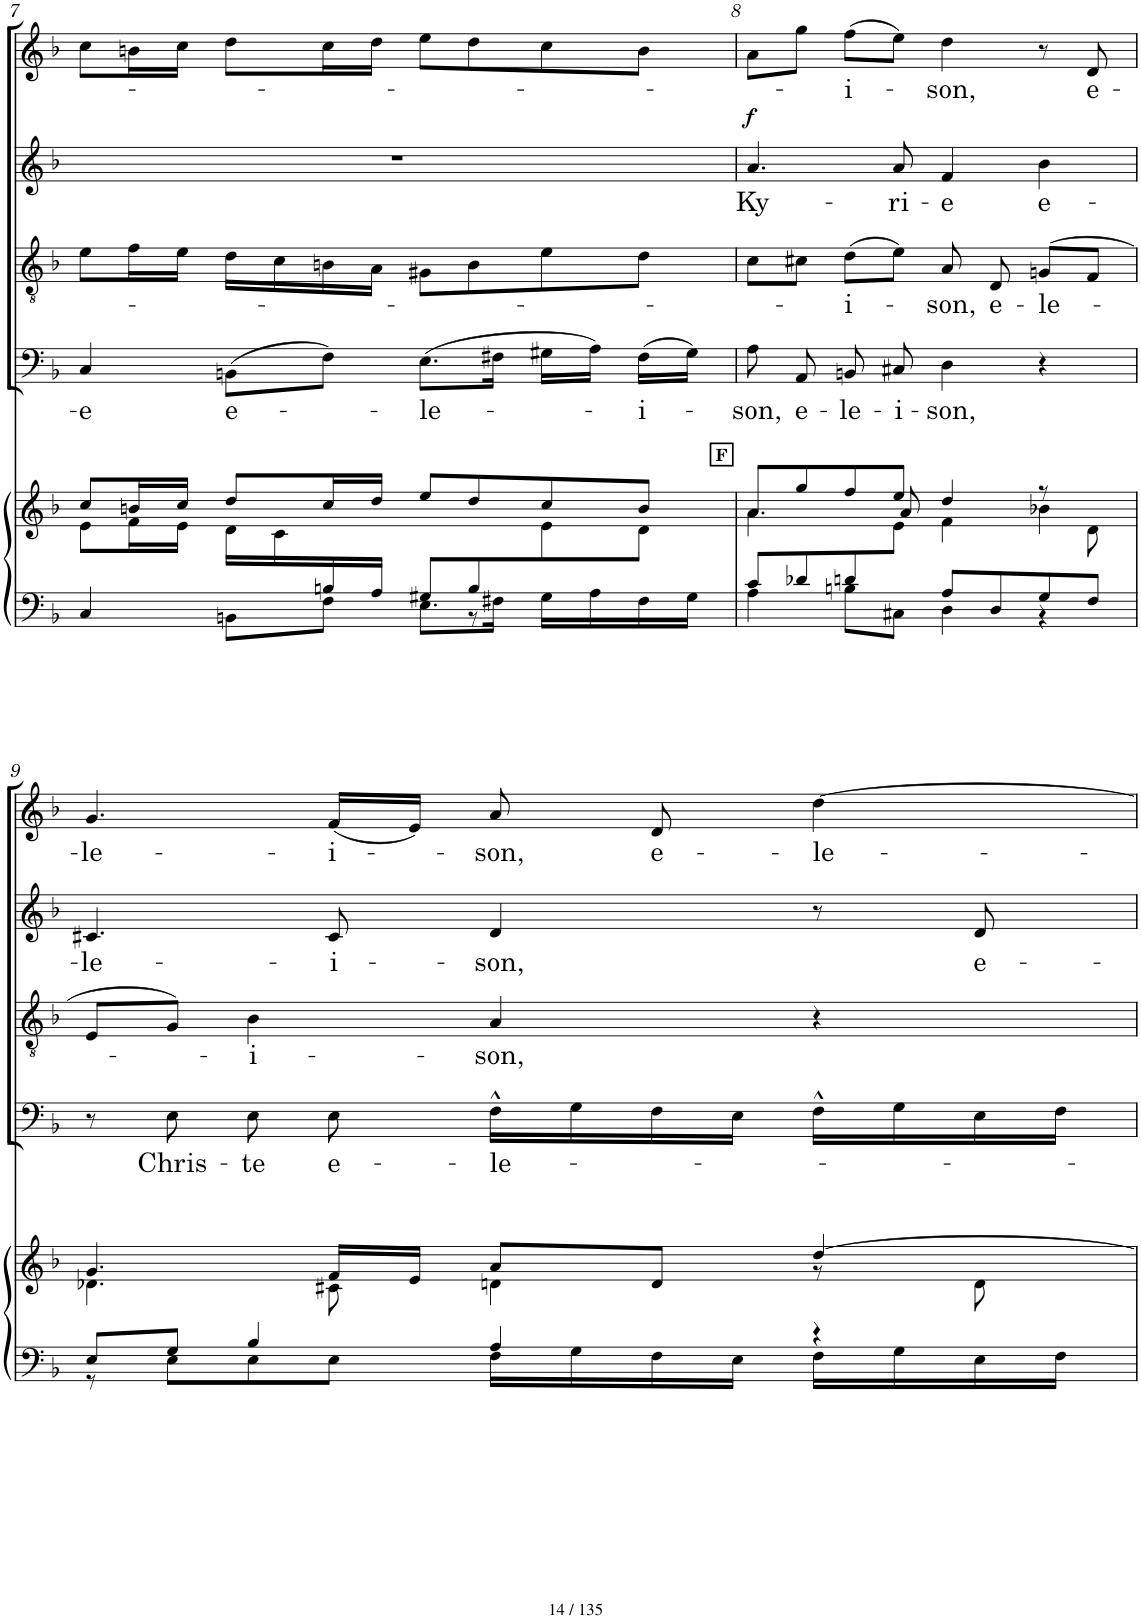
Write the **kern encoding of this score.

**kern	**kern	**kern	**text	**kern	**text	**kern	**text	**dynam	**kern	**text
*part5	*part5	*part4	*part4	*part3	*part3	*part2	*part2	*part2	*part1	*part1
*staff6	*staff5	*staff4	*staff4	*staff3	*staff3	*staff2	*staff2	*staff2	*staff1	*staff1
*I"Piano	*	*I"Bass	*	*I"Tenor	*	*I"Alto	*	*	*I"Soprano	*
*I'Pno	*	*	*	*	*	*	*	*	*	*
!!LO:PB:g=z
*clefF4	*clefG2	*clefF4	*	*clefGv2	*	*clefG2	*	*	*clefG2	*
*	*	*	*	*	*	*ITrd1c2	*	*	*	*
*k[b-]	*k[b-]	*k[b-]	*	*k[b-]	*	*k[b-]	*	*	*k[b-]	*
*M4/4	*M4/4	*M4/4	*	*M4/4	*	*M4/4	*	*	*M4/4	*
*met(c)	*met(c)	*met(c)	*	*met(c)	*	*met(c)	*	*	*met(c)	*
=7	=7	=7	=7	=7	=7	=7	=7	=7	=7	=7
*^	*^	*	*	*	*	*	*	*	*	*
*	*^	*	*	*	*	*	*	*	*	*	*	*
!	!	!	!	!	!	!LO:LY:b	!	!	!	!	!	!	!
4.ryy	4C/	8ryy	8cc/L	8e\L	4C!/	-e	8e!\L	.	1r	.	.	8cc!\L	.
*	*v	*v	*	*	*	*	*	*	*	*	*	*	*
.	.	16bn/L	16f\L	.	.	16f!\L	.	.	.	.	16bn!\L	.
.	.	16cc/JJ	16e\JJ	.	.	16e!\JJ	.	.	.	.	16cc!\JJ	.
!	!	!	!	!	!LO:LY:b	!	!	!	!	!	!	!
.	8BBn\L	8dd/L	16d\LL	(8BBn!\L	e-	16d!\LL	.	.	.	.	8dd!\L	.
.	.	.	16c\	.	.	16c!\	.	.	.	.	.	.
16Bn/	8F\J	16cc/L	4.ryy	8F!\J)	.	16Bn!\	.	.	.	.	16cc!\L	.
16A/JJ	.	16dd/JJ	.	.	.	16A!\JJ	.	.	.	.	16dd!\JJ	.
!	!	!	!	!	!LO:LY:b	!	!	!	!	!	!	!
8G#X/L	8.E\L	8ee/L	.	(8.E!\L	-le-	8G#X!\L	.	.	.	.	8ee!\L	.
*	*^	*	*	*	*	*	*	*	*	*	*	*
8B/	.	8r	8dd/	.	.	.	8B!\	.	.	.	.	8dd!\	.
.	16F#X\Jk	.	.	.	16F#X!\Jk	.	.	.	.	.	.	.	.
4ryy	16G#\LL	4ryy	8cc/	8e\	16G#X!\LL	.	8e!\	.	.	.	.	8cc!\	.
.	16A\	.	.	.	16A!\JJ)	.	.	.	.	.	.	.	.
!	!	!	!	!	!	!LO:LY:b	!	!	!	!	!	!	!
.	16F#\	.	8b/J	8d\J	(16F#!\LL	-i-	8d!\J	.	.	.	.	8b!\J	.
.	16G#\JJ	.	.	.	16G#!\JJ)	.	.	.	.	.	.	.	.
*	*	*	*v	*v	*	*	*	*	*	*	*	*	*
=8	=8	=8	=8	=8	=8	=8	=8	=8	=8	=8	=8	=8
!	!	!	!LO:TX:a:B:t=F	!	!	!	!	!	!	!	!	!
!	!	!	!LO:N:head=solid	!	!LO:LY:b	!	!	!	!LO:LY:b	!LO:DY:a	!	!
*	*	*	*^	*	*	*	*	*	*	*	*	*
*	*	*	*	*^	*	*	*	*	*	*	*	*	*
8c/L	8ryy	4A\	8a/L	4.ryy	4.a\	8A!\	-son,	8c!\L	.	4.a!/	Ky-	f	8a!\L	.
!	!	!	!	!	!	!	!LO:LY:b	!	!	!	!	!	!	!
8d-X/	8ryy	.	8gg/	.	.	8AA!/	e-	8c#X!\J	.	.	.	.	8gg!\J	.
!	!	!	!	!	!	!	!LO:LY:b	!	!LO:LY:b	!	!	!	!	!LO:LY:b
8dn/	8ryy	8Bn\L	8ff/	.	.	8BBn!/	-le-	(8d!\L	i-	.	.	.	(8ff!\L	-i-
!	!	!	!	!	!	!	!LO:LY:b	!	!	!	!LO:LY:b	!	!	!
2ryy	8ryy	8C#X\J	8ee/J	8e\J	8a/	8C#X!/	-i-	8e!\J)	.	8a!/	-ri-	.	8ee!\J)	.
!	!	!	!	!	!	!	!LO:LY:b	!	!LO:LY:b	!	!LO:LY:b	!	!	!LO:LY:b
.	8A/L	4D\	4dd/	4ryy	4f\	4D!\	-son,	8A!/	-son,	4f!/	-e	.	4dd!\	-son,
!	!	!	!	!	!	!	!	!	!LO:LY:b	!	!	!	!	!
.	8D/	.	.	.	.	.	.	8D!/	e-	.	.	.	.	.
!	!	!	!	!	!	!	!	!	!LO:LY:b	!	!LO:LY:b	!	!	!
.	8G/	4r	8r	8ryy	4b-X\	4r	.	(>8Gn!/L	-le-	4b-!\	e-	.	8r	.
!	!	!	!	!	!	!	!	!	!	!	!	!	!	!LO:LY:b
8ryy	8F/J	.	8ryy	8d\	.	.	.	8F!/J	.	.	.	.	8d!/	e-
*	*v	*v	*	*	*	*	*	*	*	*	*	*	*	*
*	*	*	*v	*v	*	*	*	*	*	*	*	*	*
!!LO:LB:g=z
=9	=9	=9	=9	=9	=9	=9	=9	=9	=9	=9	=9	=9
!	!	!	!	!	!	!	!	!	!LO:LY:b	!	!	!LO:LY:b
8E/L	8r	4.g/	4.d-X\	8r	.	8E!/L	.	4.c#X!/	-le-	.	4.g!/	-le-
!	!	!	!	!	!LO:LY:b	!	!	!	!	!	!	!
8G/J	8E\L	.	.	8E!\	Chris-	8G!/J)	.	.	.	.	.	.
!	!	!	!	!	!LO:LY:b	!	!LO:LY:b	!	!	!	!	!
4B-/	8E\	.	.	8E!\	-te	4B-!\	-i-	.	.	.	.	.
!	!	!	!	!	!LO:LY:b	!	!	!	!LO:LY:b	!	!	!LO:LY:b
.	8E\J	16f/LL	8c#X\	8E!\	e-	.	.	8c#!/	-i-	.	(16f!/LL	-i-
.	.	16e/JJ	.	.	.	.	.	.	.	.	16e!/JJ)	.
!	!	!	!	!	!LO:LY:b	!	!LO:LY:b	!	!LO:LY:b	!	!	!LO:LY:b
4A/	16F\LL	8a/L	4dn\	16F^^!\LL	-le-	4A!/	-son,	4d!/	-son,	.	8a!/	-son,
.	16G\	.	.	16G!\	.	.	.	.	.	.	.	.
!	!	!	!	!	!	!	!	!	!	!	!	!LO:LY:b
.	16F\	8d/J	.	16F!\	.	.	.	.	.	.	8d!/	e-
.	16E\JJ	.	.	16E!\JJ	.	.	.	.	.	.	.	.
!	!	!	!	!	!	!	!	!	!	!	!	!LO:LY:b
4r	16F\LL	[4dd/	8r	16F^^!\LL	.	4r	.	8r	.	.	[4dd!\	-le-
.	16G\	.	.	16G!\	.	.	.	.	.	.	.	.
!	!	!	!	!	!	!	!	!	!LO:LY:b	!	!	!
.	16E\	.	8d\	16E!\	.	.	.	8d!/	e-	.	.	.
.	16F\JJ	.	.	16F!\JJ	.	.	.	.	.	.	.	.
*v	*v	*	*	*	*	*	*	*	*	*	*	*
*	*v	*v	*	*	*	*	*	*	*	*	*
=	=	=	=	=	=	=	=	=	=	=
*-	*-	*-	*-	*-	*-	*-	*-	*-	*-	*-
